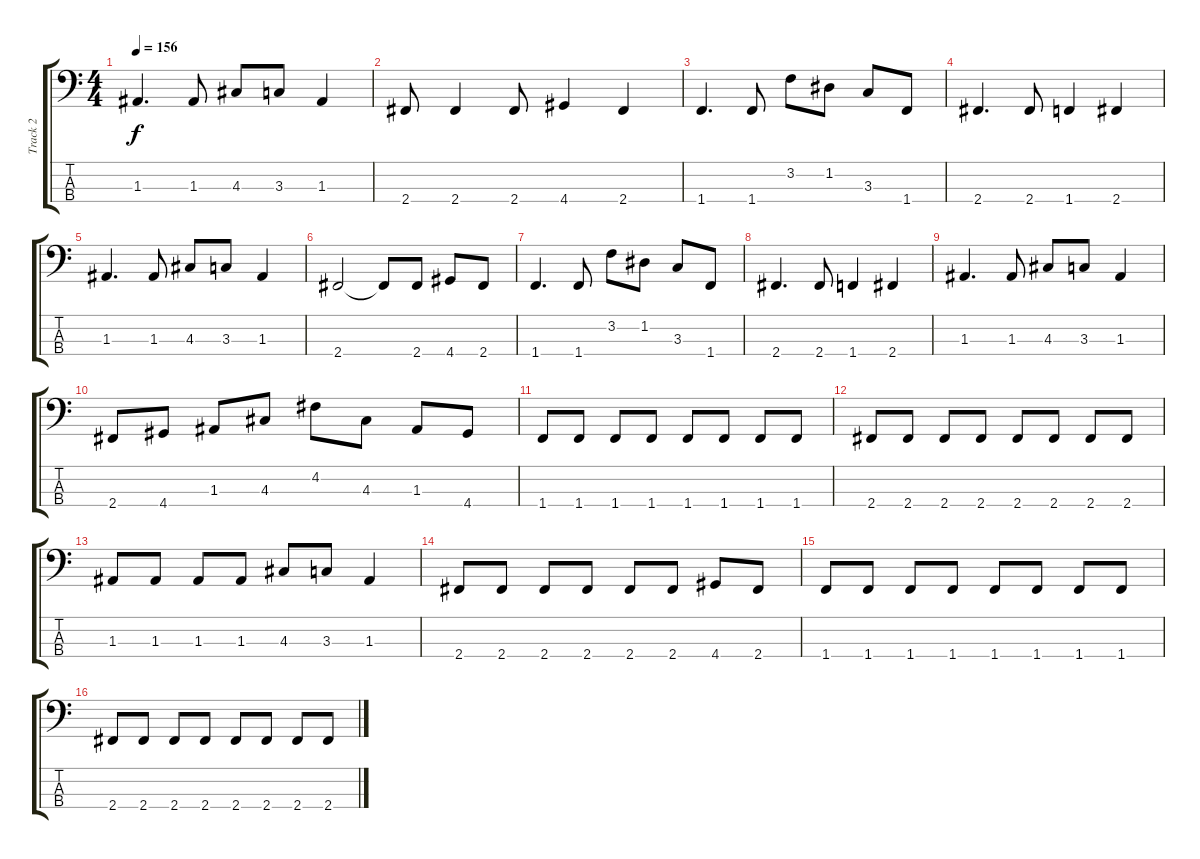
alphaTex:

\track ("Track 2" "Track 2") {instrument electricbassfinger}
\staff {score tabs}
\tuning (G2 D2 A1 E1) {hide}
\ts (4 4)
\tempo 156
\clef f4
\ks c
1.3.4{d dy f} 1.3.8 4.3.8 3.3.8 1.3.4 |
2.4.8 2.4.4 2.4.8 4.4.4 2.4.4 |
1.4.4{d} 1.4.8 3.2.8 1.2.8 3.3.8 1.4.8 |
2.4.4{d} 2.4.8 1.4.4 2.4.4 |
1.3.4{d} 1.3.8 4.3.8 3.3.8 1.3.4 |
2.4.2 2.4{t}.8 2.4.8 4.4.8 2.4.8 |
1.4.4{d} 1.4.8 3.2.8 1.2.8 3.3.8 1.4.8 |
2.4.4{d} 2.4.8 1.4.4 2.4.4 |
1.3.4{d} 1.3.8 4.3.8 3.3.8 1.3.4 |
2.4.8 4.4.8 1.3.8 4.3.8 4.2.8 4.3.8 1.3.8 4.4.8 |
1.4.8 1.4.8 1.4.8 1.4.8 1.4.8 1.4.8 1.4.8 1.4.8 |
2.4.8 2.4.8 2.4.8 2.4.8 2.4.8 2.4.8 2.4.8 2.4.8 |
1.3.8 1.3.8 1.3.8 1.3.8 4.3.8 3.3.8 1.3.4 |
2.4.8 2.4.8 2.4.8 2.4.8 2.4.8 2.4.8 4.4.8 2.4.8 |
1.4.8 1.4.8 1.4.8 1.4.8 1.4.8 1.4.8 1.4.8 1.4.8 |
2.4.8 2.4.8 2.4.8 2.4.8 2.4.8 2.4.8 2.4.8 2.4.8
